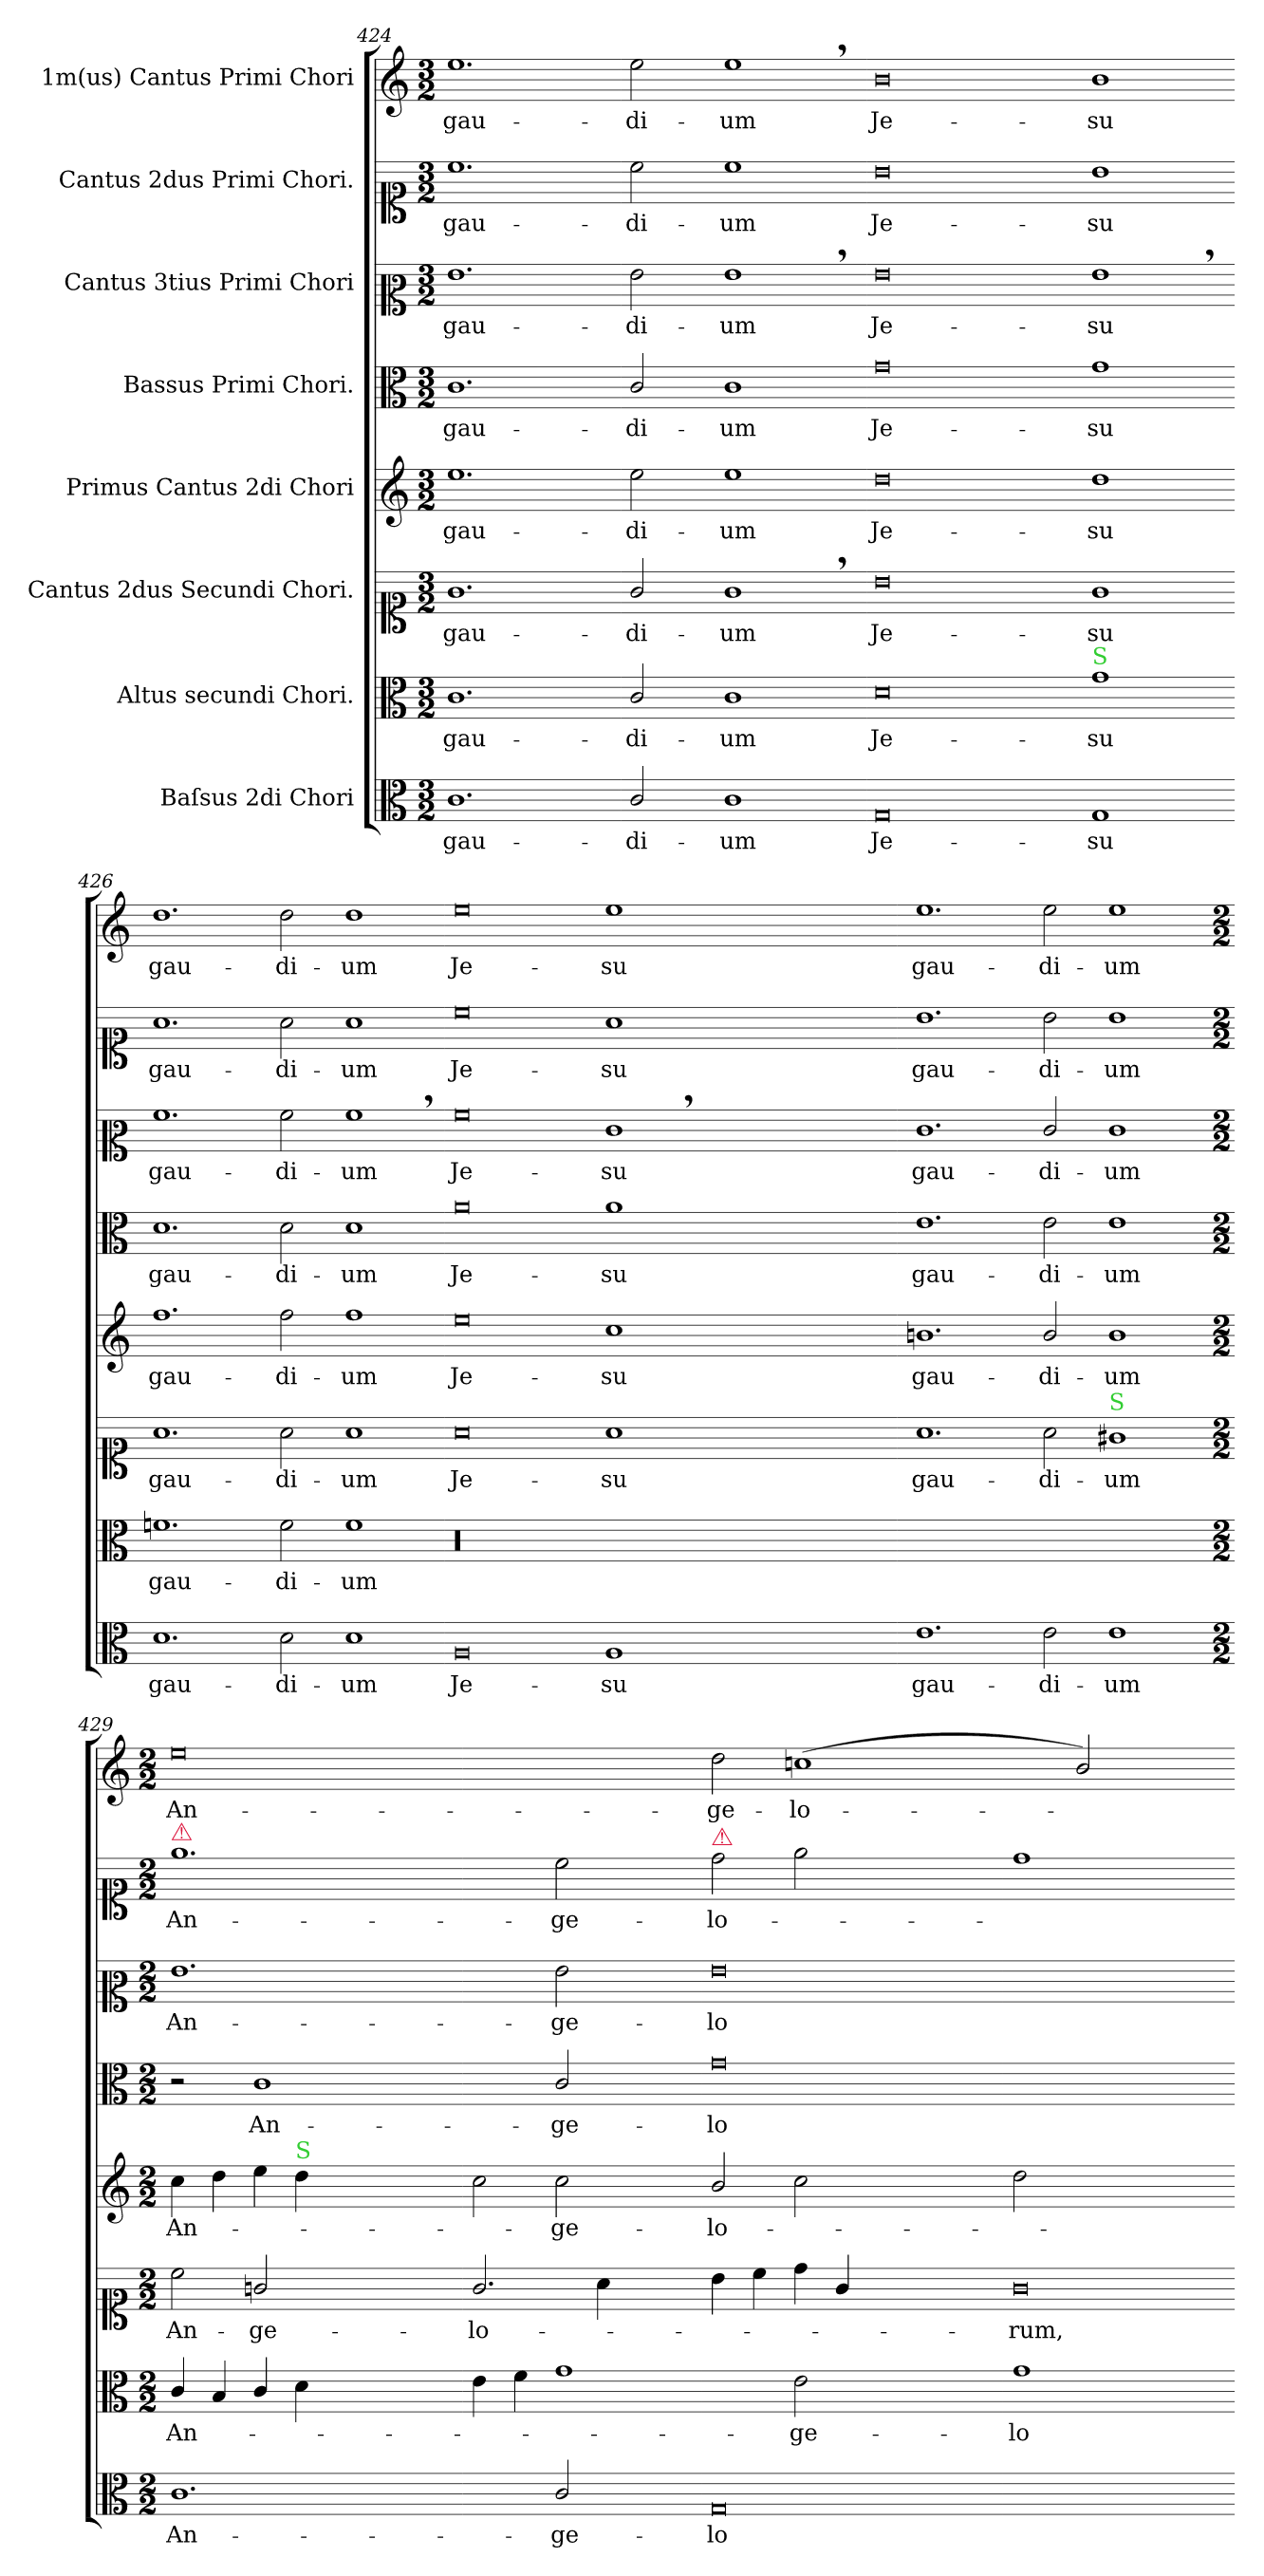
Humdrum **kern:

**kern	**text	**kern	**text	**kern	**text	**kern	**text	**kern	**text	**kern	**text	**kern	**text	**kern	**text
*part8	*part8	*part7	*part7	*part6	*part6	*part5	*part5	*part4	*part4	*part3	*part3	*part2	*part2	*part1	*part1
*staff8	*staff8	*staff7	*staff7	*staff6	*staff6	*staff5	*staff5	*staff4	*staff4	*staff3	*staff3	*staff2	*staff2	*staff1	*staff1
*I"Baſsus 2di Chori	*	*I"Altus secundi Chori.	*	*I"Cantus 2dus Secundi Chori.	*	*I"Primus Cantus 2di Chori	*	*I"Bassus Primi Chori.	*	*I"Cantus 3tius Primi Chori	*	*I"Cantus 2dus Primi Chori.	*	*I"1m(us) Cantus Primi Chori	*
*clefC3	*	*clefC3	*	*clefC1	*	*clefG2	*	*clefC3	*	*clefC2	*	*clefC1	*	*clefG2	*
*k[]	*	*k[]	*	*k[]	*	*k[]	*	*k[]	*	*k[]	*	*k[]	*	*k[]	*
*M3/2	*	*M3/2	*	*M3/2	*	*M3/2	*	*M3/2	*	*M3/2	*	*M3/2	*	*M3/2	*
=424	=424	=424	=424	=424	=424	=424	=424	=424	=424	=424	=424	=424	=424	=424	=424
1.c	gau-	1.c	gau-	1.g	gau-	1.ee	gau-	1.c	gau-	1.g	gau-	1.cc	gau-	1.ee	gau-
2c/	-di-	2c/	-di-	2g/	-di-	2ee\	-di-	2c/	-di-	2g\	-di-	2cc\	-di-	2ee\	-di-
1c	-um	1c	-um	1g,	-um	1ee	-um	1c	-um	1g,	-um	1cc	-um	1ee,	-um
=425-	=425-	=425-	=425-	=425-	=425-	=425-	=425-	=425-	=425-	=425-	=425-	=425-	=425-	=425-	=425-
0G	Je-	0d	Je-	0b	Je-	0dd	Je-	0g	Je-	0g	Je-	0b	Je-	0b	Je-
!	!	!LO:TX:a:color=limegreen:t=S	!	!	!	!	!	!	!	!	!	!	!	!	!
1G	-su	1g	-su	1g	-su	1dd	-su	1g	-su	1g,	-su	1b	-su	1b	-su
=426-	=426-	=426-	=426-	=426-	=426-	=426-	=426-	=426-	=426-	=426-	=426-	=426-	=426-	=426-	=426-
1.d	gau-	1.fn	gau-	1.a	gau-	1.ff	gau-	1.d	gau-	1.a	gau-	1.a	gau-	1.dd	gau-
2d\	-di-	2f\	-di-	2a\	-di-	2ff\	-di-	2d\	-di-	2a\	-di-	2a\	-di-	2dd\	-di-
1d	-um	1f	-um	1a	-um	1ff	-um	1d	-um	1a,	-um	1a	-um	1dd	-um
=427-	=427-	=427-	=427-	=427-	=427-	=427-	=427-	=427-	=427-	=427-	=427-	=427-	=427-	=427-	=427-
0A	Je-	00.r	.	0a	Je-	0ee	Je-	0a	Je-	0a	Je-	0cc	Je-	0ee	Je-
1A	-su	.	.	1a	-su	1cc	-su	1a	-su	1e,	-su	1a	-su	1ee	-su
0.ryy	.	.	.	0.ryy	.	0.ryy	.	0.ryy	.	0.ryy	.	0.ryy	.	0.ryy	.
=428-	=428-	=428-	=428-	=428-	=428-	=428-	=428-	=428-	=428-	=428-	=428-	=428-	=428-	=428-	=428-
1.e	gau-	0.ryy	.	1.a	gau-	1.bn	gau-	1.e	gau-	1.e	gau-	1.b	gau-	1.ee	gau-
2e\	-di-	.	.	2a\	-di-	2b/	-di-	2e\	-di-	2e/	-di-	2b\	-di-	2ee\	-di-
!	!	!	!	!LO:TX:a:color=limegreen:t=S	!	!	!	!	!	!	!	!	!	!	!
1e	-um	.	.	1g#X	-um	1b	-um	1e	-um	1e	-um	1b	-um	1ee	-um
=429-	=429-	=429-	=429-	=429-	=429-	=429-	=429-	=429-	=429-	=429-	=429-	=429-	=429-	=429-	=429-
*M2/2	*	*M2/2	*	*M2/2	*	*M2/2	*	*M2/2	*	*M2/2	*	*M2/2	*	*M2/2	*
!	!	!	!	!	!	!	!	!	!	!	!	!LO:TX:a:color=crimson:t=⚠	!	!	!
1.c	An-	4c/	An-	2cc\	An-	4cc\	An-	2r	.	1.g	An-	1.ee	An-	0ee	An-
.	.	4B/	.	.	.	4dd\	.	.	.	.	.	.	.	.	.
.	.	4c/	.	2gn/	-ge-	4ee\	.	1c/	An-	.	.	.	.	.	.
!	!	!	!	!	!	!LO:TX:a:color=limegreen:t=S	!	!	!	!	!	!	!	!	!
.	.	4d\	.	.	.	4dd\	.	.	.	.	.	.	.	.	.
.	.	1ryy	.	1ryy	.	1ryy	.	.	.	.	.	.	.	.	.
2ryy	.	.	.	.	.	.	.	2ryy	.	2ryy	.	2ryy	.	.	.
=430-	=430-	=430-	=430-	=430-	=430-	=430-	=430-	=430-	=430-	=430-	=430-	=430-	=430-	=430-	=430-
2ryy	.	4e\	.	2.g/	-lo-	2cc\	.	2ryy	.	2ryy	.	2ryy	.	1.ryy	.
.	.	4f\	.	.	.	.	.	.	.	.	.	.	.	.	.
2c/	-ge-	1g\	.	.	.	2cc\	-ge-	2c/	-ge-	2g\	-ge-	2cc\	-ge-	.	.
.	.	.	.	4a\	.	.	.	.	.	.	.	.	.	.	.
2ryy	.	.	.	2ryy	.	2ryy	.	2ryy	.	2ryy	.	2ryy	.	.	.
=431-	=431-	=431-	=431-	=431-	=431-	=431-	=431-	=431-	=431-	=431-	=431-	=431-	=431-	=431-	=431-
!	!	!	!	!	!	!	!	!	!	!	!	!LO:TX:a:color=crimson:t=⚠	!	!	!
0G	-lo-	2ryy	.	4b\	.	2b/	-lo-	0g	-lo-	0g	-lo-	2dd\	-lo-	2dd\	-ge-
.	.	.	.	4cc\	.	.	.	.	.	.	.	.	.	.	.
.	.	2e\	-ge-	4dd\	.	2cc\	.	.	.	.	.	2ee\	.	(<1ccn\	-lo-
.	.	.	.	4g/	.	.	.	.	.	.	.	.	.	.	.
.	.	1ryy	.	1ryy	.	1ryy	.	.	.	.	.	1ryy	.	.	.
.	.	.	.	.	.	.	.	.	.	.	.	.	.	2ryy	.
=432-	=432-	=432-	=432-	=432-	=432-	=432-	=432-	=432-	=432-	=432-	=432-	=432-	=432-	=432-	=432-
0ryy	.	1g	-lo-	0g	-rum,	2dd\	.	0ryy	.	0ryy	.	1dd	.	2ryy	.
.	.	.	.	.	.	2dd\yy	.	.	.	.	.	.	.	2b/)	.
.	.	1ryy	.	.	.	1ryy	.	.	.	.	.	1ryy	.	1ryy	.
=-	=-	=-	=-	=-	=-	=-	=-	=-	=-	=-	=-	=-	=-	=-	=-
*-	*-	*-	*-	*-	*-	*-	*-	*-	*-	*-	*-	*-	*-	*-	*-
